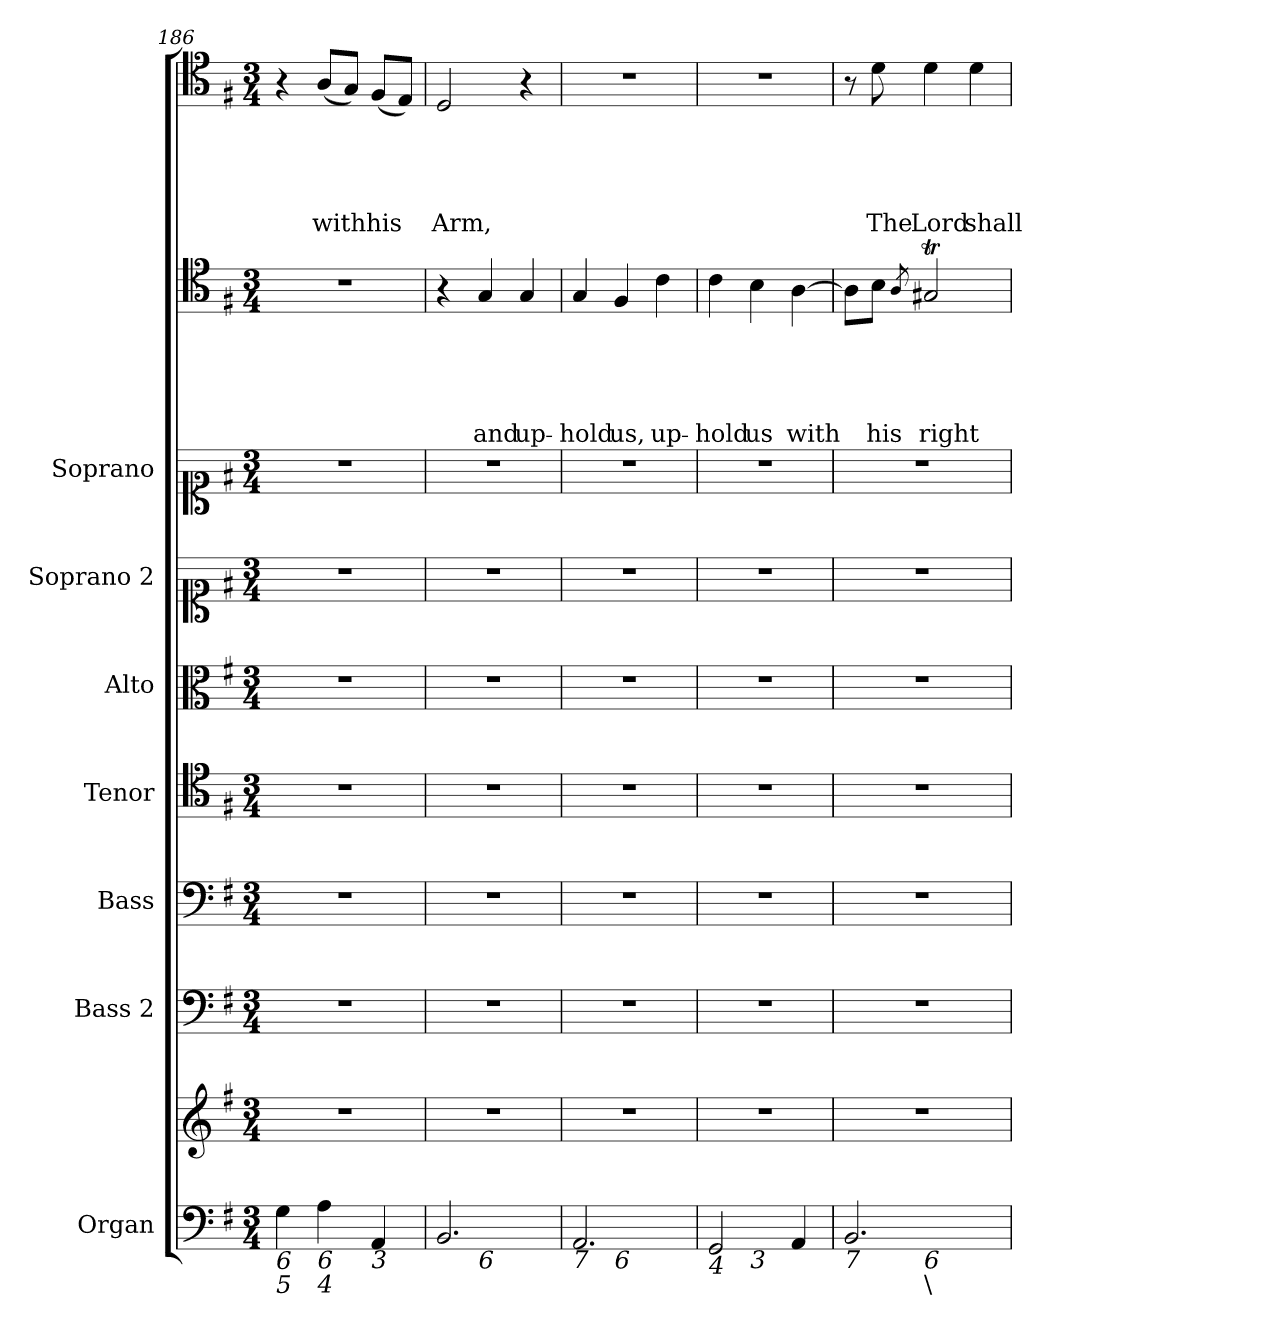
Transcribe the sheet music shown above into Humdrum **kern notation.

**kern	**kern	**kern	**kern	**kern	**kern	**kern	**kern	**kern	**text	**text	**text	**text	**text	**kern	**text	**text	**text	**text	**text
*part9	*part9	*part8	*part7	*part6	*part5	*part4	*part3	*part2	*part2	*part2	*part2	*part2	*part2	*part1	*part1	*part1	*part1	*part1	*part1
*staff10	*staff9	*staff8	*staff7	*staff6	*staff5	*staff4	*staff3	*staff2	*staff2	*staff2	*staff2	*staff2	*staff2	*staff1	*staff1	*staff1	*staff1	*staff1	*staff1
*I"Organ	*	*I"Bass 2	*I"Bass	*I"Tenor	*I"Alto	*I"Soprano 2	*I"Soprano	*	*	*	*	*	*	*	*	*	*	*	*
*I'Org.	*	*I'B	*I'B	*I'T	*I'A	*I'S	*I'S	*	*	*	*	*	*	*	*	*	*	*	*
*clefF4	*clefG2	*clefF4	*clefF4	*clefC4	*clefC3	*clefC1	*clefC1	*clefC4	*	*	*	*	*	*clefC4	*	*	*	*	*
*k[f#]	*k[f#]	*k[f#]	*k[f#]	*k[f#]	*k[f#]	*k[f#]	*k[f#]	*k[f#]	*	*	*	*	*	*k[f#]	*	*	*	*	*
*G:	*G:	*G:	*G:	*G:	*G:	*G:	*G:	*G:	*	*	*	*	*	*G:	*	*	*	*	*
*M3/4	*M3/4	*M3/4	*M3/4	*M3/4	*M3/4	*M3/4	*M3/4	*M3/4	*	*	*	*	*	*M3/4	*	*	*	*	*
=186	=186	=186	=186	=186	=186	=186	=186	=186	=186	=186	=186	=186	=186	=186	=186	=186	=186	=186	=186
!LO:TX:b:i:t=6	!	!	!	!	!	!	!	!	!	!	!	!	!	!	!	!	!	!	!
!LO:TX:b:i:t=5	!	!	!	!	!	!	!	!	!	!	!	!	!	!	!	!	!	!	!
4G\	2.r	2.r	2.r	2.r	2.r	2.r	2.r	2.r	.	.	.	.	.	4r	.	.	.	.	.
!LO:TX:b:i:t=6	!	!	!	!	!	!	!	!	!	!	!	!	!	!	!	!	!	!	!
!LO:TX:b:i:t=4	!	!	!	!	!	!	!	!	!	!	!	!	!	!	!	!	!	!	!
!	!	!	!	!	!	!	!	!	!	!	!	!	!	!	!	!	!	!	!LO:LY:b
4A\	.	.	.	.	.	.	.	.	.	.	.	.	.	(<8A/L	.	.	.	.	with
.	.	.	.	.	.	.	.	.	.	.	.	.	.	8G/J)	.	.	.	.	.
!LO:TX:b:i:t=3	!	!	!	!	!	!	!	!	!	!	!	!	!	!	!	!	!	!	!
!	!	!	!	!	!	!	!	!	!	!	!	!	!	!	!	!	!	!	!LO:LY:b
4AA/	.	.	.	.	.	.	.	.	.	.	.	.	.	(<8F#/L	.	.	.	.	his
.	.	.	.	.	.	.	.	.	.	.	.	.	.	8E/J)	.	.	.	.	.
=187	=187	=187	=187	=187	=187	=187	=187	=187	=187	=187	=187	=187	=187	=187	=187	=187	=187	=187	=187
!LO:TX:b:i:t=7	!	!	!	!	!	!	!	!	!	!	!	!	!	!	!	!	!	!	!
!	!	!	!	!	!	!	!	!	!	!	!	!	!	!	!	!	!	!	!LO:LY:b
*^	*	*	*	*	*	*	*	*	*	*	*	*	*	*	*	*	*	*	*
2.BB/	4ryy	2.r	2.r	2.r	2.r	2.r	2.r	2.r	4r	.	.	.	.	.	2D/	.	.	.	.	Arm,
!	!LO:TX:b:i:t=6	!	!	!	!	!	!	!	!	!	!	!	!	!	!	!	!	!	!	!
!	!	!	!	!	!	!	!	!	!	!	!	!	!	!LO:LY:b	!	!	!	!	!	!
.	2ryy	.	.	.	.	.	.	.	4G/	.	.	.	.	and	.	.	.	.	.	.
!	!	!	!	!	!	!	!	!	!	!	!	!	!	!LO:LY:b	!	!	!	!	!	!
.	.	.	.	.	.	.	.	.	4G/	.	.	.	.	up-	4r	.	.	.	.	.
=188	=188	=188	=188	=188	=188	=188	=188	=188	=188	=188	=188	=188	=188	=188	=188	=188	=188	=188	=188	=188
!LO:TX:b:i:t=7	!	!	!	!	!	!	!	!	!	!	!	!	!	!	!	!	!	!	!	!
!	!	!	!	!	!	!	!	!	!	!	!	!	!	!LO:LY:b	!	!	!	!	!	!
2.AA/	4ryy	2.r	2.r	2.r	2.r	2.r	2.r	2.r	4G/	.	.	.	.	-hold	2.r	.	.	.	.	.
!	!LO:TX:b:i:t=6	!	!	!	!	!	!	!	!	!	!	!	!	!	!	!	!	!	!	!
!	!	!	!	!	!	!	!	!	!	!	!	!	!	!LO:LY:b	!	!	!	!	!	!
.	2ryy	.	.	.	.	.	.	.	4F#/	.	.	.	.	us,	.	.	.	.	.	.
!	!	!	!	!	!	!	!	!	!	!	!	!	!	!LO:LY:b	!	!	!	!	!	!
.	.	.	.	.	.	.	.	.	4c\	.	.	.	.	up-	.	.	.	.	.	.
=189	=189	=189	=189	=189	=189	=189	=189	=189	=189	=189	=189	=189	=189	=189	=189	=189	=189	=189	=189	=189
!LO:TX:b:i:t=4	!	!	!	!	!	!	!	!	!	!	!	!	!	!	!	!	!	!	!	!
!	!	!	!	!	!	!	!	!	!	!	!	!	!	!LO:LY:b	!	!	!	!	!	!
2GG/	4ryy	2.r	2.r	2.r	2.r	2.r	2.r	2.r	4c\	.	.	.	.	-hold	2.r	.	.	.	.	.
!	!LO:TX:b:i:t=3	!	!	!	!	!	!	!	!	!	!	!	!	!	!	!	!	!	!	!
!	!	!	!	!	!	!	!	!	!	!	!	!	!	!LO:LY:b	!	!	!	!	!	!
.	2ryy	.	.	.	.	.	.	.	4B\	.	.	.	.	us	.	.	.	.	.	.
!	!	!	!	!	!	!	!	!	!	!	!	!	!	!LO:LY:b	!	!	!	!	!	!
4AA/	.	.	.	.	.	.	.	.	[4A\	.	.	.	.	with	.	.	.	.	.	.
=190	=190	=190	=190	=190	=190	=190	=190	=190	=190	=190	=190	=190	=190	=190	=190	=190	=190	=190	=190	=190
!LO:TX:b:i:t=7	!	!	!	!	!	!	!	!	!	!	!	!	!	!	!	!	!	!	!	!
2.BB/	4ryy	2.r	2.r	2.r	2.r	2.r	2.r	2.r	8A\L]	.	.	.	.	.	8r	.	.	.	.	.
!	!	!	!	!	!	!	!	!	!	!	!	!	!	!LO:LY:b	!	!	!	!	!	!LO:LY:b
.	.	.	.	.	.	.	.	.	8B\J	.	.	.	.	his	8d\	.	.	.	.	The
.	.	.	.	.	.	.	.	.	8qA/	.	.	.	.	.	.	.	.	.	.	.
!	!LO:TX:b:i:t=6	!	!	!	!	!	!	!	!	!	!	!	!	!	!	!	!	!	!	!
!	!LO:TX:b:t=\	!	!	!	!	!	!	!	!	!	!	!	!	!	!	!	!	!	!	!
!	!	!	!	!	!	!	!	!	!	!	!	!	!	!LO:LY:b	!	!	!	!	!	!LO:LY:b
.	2ryy	.	.	.	.	.	.	.	2G#Xt/	.	.	.	.	right	4d\	.	.	.	.	Lord
!	!	!	!	!	!	!	!	!	!	!	!	!	!	!	!	!	!	!	!	!LO:LY:b
.	.	.	.	.	.	.	.	.	.	.	.	.	.	.	4d\	.	.	.	.	shall
*v	*v	*	*	*	*	*	*	*	*	*	*	*	*	*	*	*	*	*	*	*
=	=	=	=	=	=	=	=	=	=	=	=	=	=	=	=	=	=	=	=
*-	*-	*-	*-	*-	*-	*-	*-	*-	*-	*-	*-	*-	*-	*-	*-	*-	*-	*-	*-
